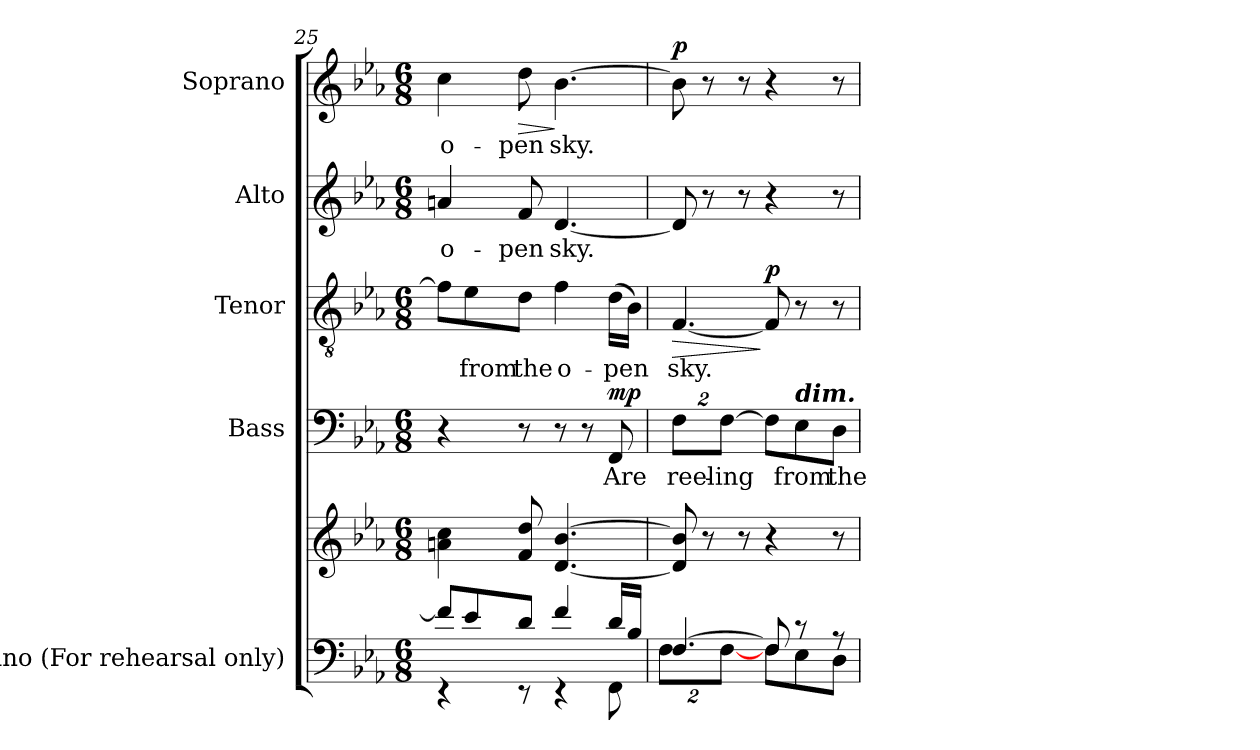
**kern	**kern	**kern	**text	**dynam	**kern	**text	**dynam	**kern	**text	**kern	**text	**dynam
*part5	*part5	*part4	*part4	*part4	*part3	*part3	*part3	*part2	*part2	*part1	*part1	*part1
*staff6	*staff5	*staff4	*staff4	*staff4	*staff3	*staff3	*staff3	*staff2	*staff2	*staff1	*staff1	*staff1
*I"Piano (For rehearsal only)	*	*I"Bass	*	*	*I"Tenor	*	*	*I"Alto	*	*I"Soprano	*	*
*I'Pno.	*	*I'B.	*	*	*I'T.	*	*	*I'A.	*	*I'S.	*	*
*clefF4	*clefG2	*clefF4	*	*	*clefGv2	*	*	*clefG2	*	*clefG2	*	*
*	*	*	*	*	*ITrd7c12	*	*	*	*	*	*	*
*k[b-e-a-]	*k[b-e-a-]	*k[b-e-a-]	*	*	*k[b-e-a-]	*	*	*k[b-e-a-]	*	*k[b-e-a-]	*	*
*E-:	*E-:	*E-:	*	*	*E-:	*	*	*E-:	*	*E-:	*	*
*M6/8	*M6/8	*M6/8	*	*	*M6/8	*	*	*M6/8	*	*M6/8	*	*
=25	=25	=25	=25	=25	=25	=25	=25	=25	=25	=25	=25	=25
*^	*	*	*	*	*	*	*	*	*	*	*	*
!	!	!	!	!	!	!	!	!	!	!LO:LY:b:color=#000000	!	!	!
!	!	!	!	!	!	!	!	!	!	!	!	!LO:LY:b:color=#000000	!
8fi/L]	4r	4ani\ 4cci	4r	.	.	8Fi\L]	.	.	4ani/	o-	4cci\	o-	.
!	!	!	!	!	!	!	!LO:LY:b:color=#000000	!	!	!	!	!	!
8e-i/	.	.	.	.	.	8E-i\	from	.	.	.	.	.	.
!	!	!	!	!	!	!	!LO:LY:b:color=#000000	!	!	!	!	!	!
!	!	!	!	!	!	!	!	!	!	!LO:LY:b:color=#000000	!	!	!
!	!	!	!	!	!	!	!	!	!	!	!	!LO:LY:b:color=#000000	!LO:HP:b
8di/J	8r	8fi/ 8ddi	8r	.	.	8Di\J	the	.	8fi/	-pen	8ddi\	-pen	>
!	!	!	!	!	!	!	!LO:LY:b:color=#000000	!	!	!	!	!	!
!	!	!	!	!	!	!	!	!	!	!LO:LY:b:color=#000000	!	!	!
!	!	!	!	!	!	!	!	!	!	!	!	!LO:LY:b:color=#000000	!
4fi/	4r	[<4.di/ [>4.b-i	8r	.	.	4Fi\	o-	.	[<4.di/	sky.	[>4.b-i\	sky.	]
.	.	.	8r	.	.	.	.	.	.	.	.	.	.
!	!	!	!	!LO:LY:b:color=#000000	!	!	!	!	!	!	!	!	!
!	!	!	!	!	!	!	!LO:LY:b:color=#000000	!	!	!	!	!	!
16di/LL	8FFi\	.	8FFi/	Are	mp	(16Di\LL	-pen	.	.	.	.	.	.
16B-i/JJ	.	.	.	.	.	16BB-i\JJ)	.	.	.	.	.	.	.
!!LO:LB:g=z
=26	=26	=26	=26	=26	=26	=26	=26	=26	=26	=26	=26	=26	=26
*	*Xbrackettup	*	*	*	*	*	*	*	*	*	*	*	*
!	!	!	!	!LO:LY:b:color=#000000	!	!	!	!	!	!	!	!	!
!	!	!	!	!	!	!	!LO:LY:b:color=#000000	!LO:HP:b	!	!	!	!	!
[>4.Fi/	16%3Fi\L	8di/] 8b-i]	16%3Fi\L	reel-	.	[<4.FFi/	sky.	>	8di/]	.	8b-i\]	.	p
.	.	8r	.	.	.	.	.	.	8r	.	8r	.	.
!	!	!	!	!LO:LY:b:color=#000000	!	!	!	!	!	!	!	!	!
.	[<16%3Fi\J	.	[>16%3Fi\J	-ing	.	.	.	.	.	.	.	.	.
.	.	8r	.	.	.	.	.	.	8r	.	8r	.	.
8Fi/]	8Fi\L	4r	8Fi\L]	.	.	8FFi/]	.	] p	4r	.	4r	.	.
!	!	!	!LO:TX:a:Bi:t=dim.	!	!	!	!	!	!	!	!	!	!
!	!	!	!	!LO:LY:b:color=#000000	!	!	!	!	!	!	!	!	!
8r	8E-i\	.	8E-i\	from	.	8r	.	.	.	.	.	.	.
!	!	!	!	!LO:LY:b:color=#000000	!	!	!	!	!	!	!	!	!
8r	8Di\J	8r	8Di\J	the	.	8r	.	.	8r	.	8r	.	.
*v	*v	*	*	*	*	*	*	*	*	*	*	*	*
=	=	=	=	=	=	=	=	=	=	=	=	=
*-	*-	*-	*-	*-	*-	*-	*-	*-	*-	*-	*-	*-
